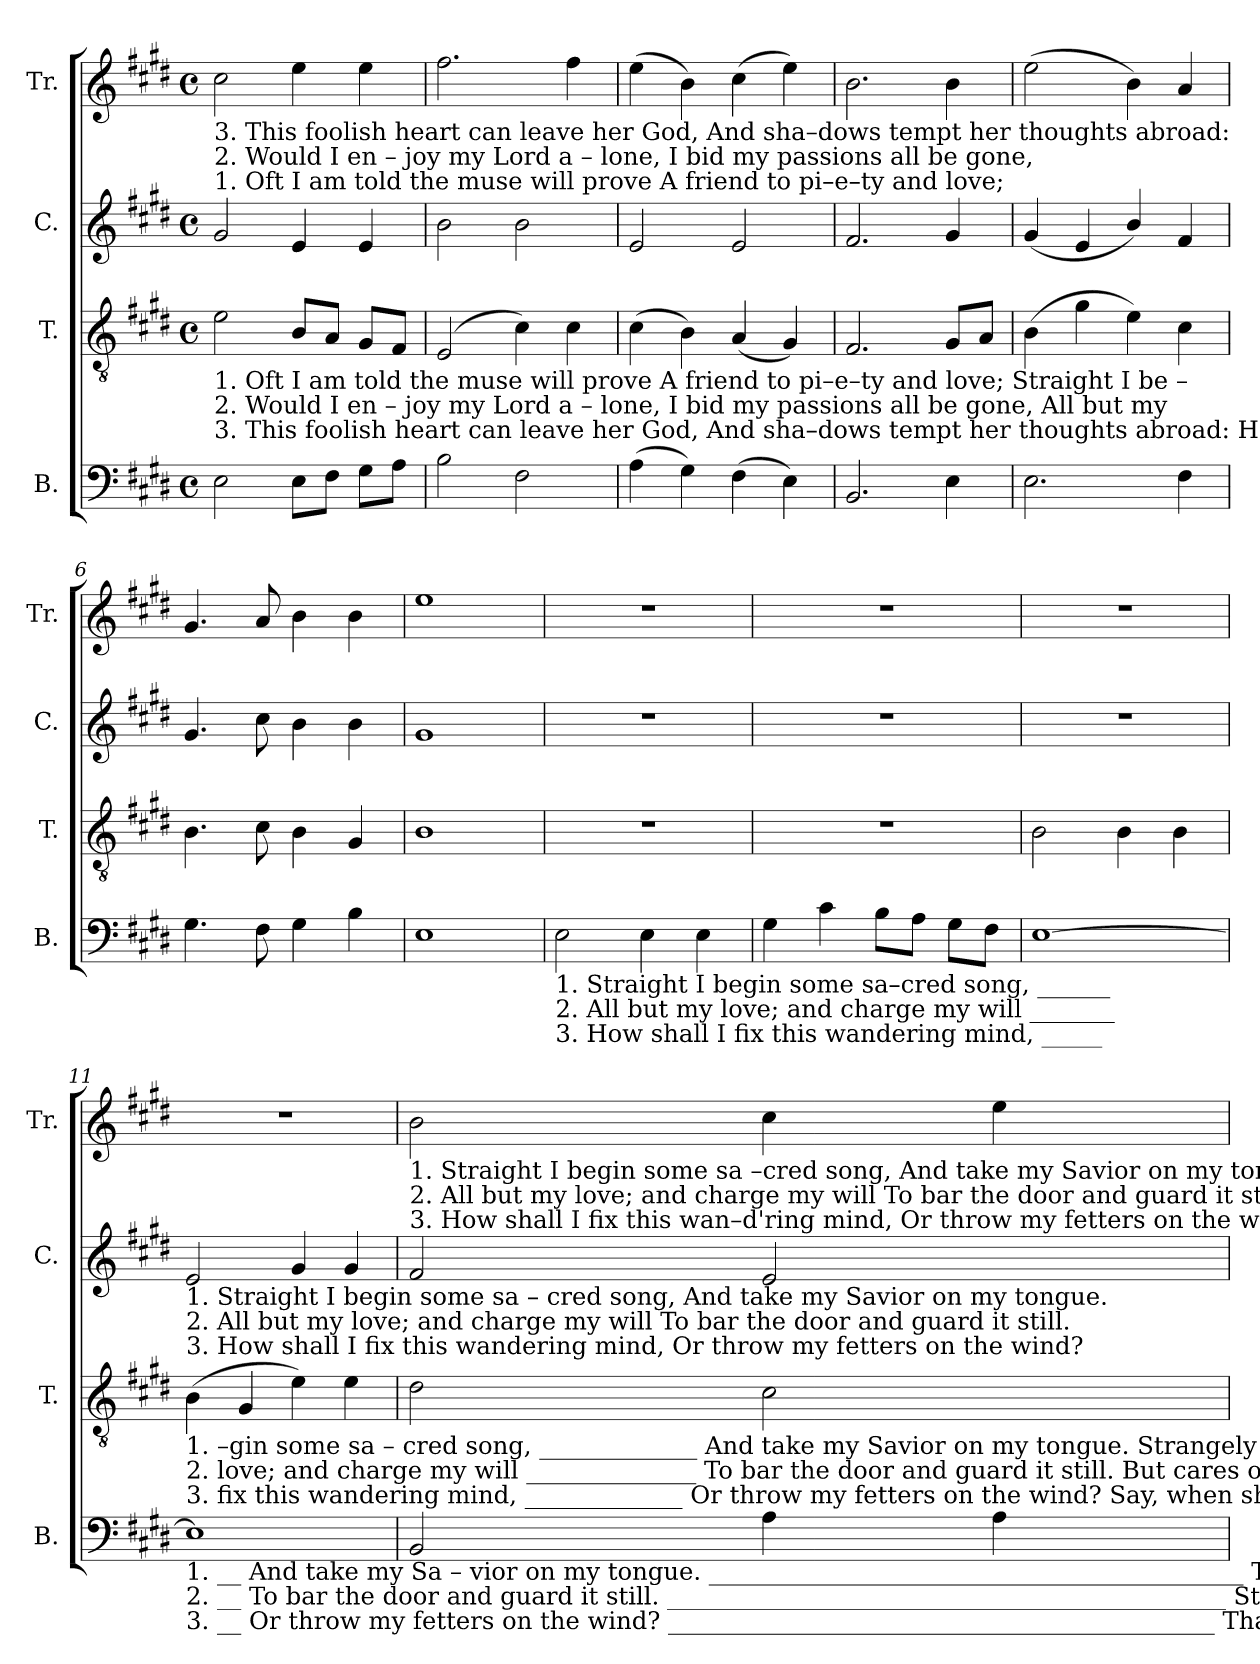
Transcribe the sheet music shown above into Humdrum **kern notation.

**kern	**kern	**kern	**kern
*part4	*part3	*part2	*part1
*staff4	*staff3	*staff2	*staff1
*I"B.	*I"T.	*I"C.	*I"Tr.
*I'B.	*I'T.	*I'C.	*I'Tr.
*clefF4	*clefGv2	*clefG2	*clefG2
*k[f#c#g#d#]	*k[f#c#g#d#]	*k[f#c#g#d#]	*k[f#c#g#d#]
*M4/4	*M4/4	*M4/4	*M4/4
*met(c)	*met(c)	*met(c)	*met(c)
*MM90	*MM90	*MM90	*MM90
=1	=1	=1	=1
!	!	!	!LO:TX:b:t=3.  This   foolish     heart  can   leave   her   God,    And  sha–dows tempt her thoughts abroad&colon;
!	!	!	!LO:TX:b:t=2.  Would  I  en   –   joy     my    Lord    a  –  lone,     I          bid            my  passions all be gone,
!	!	!	!LO:TX:b:t=1.  Oft  I       am        told    the   muse   will  prove   A         friend       to     pi–e–ty   and   love;
!	!LO:TX:b:t=1.  Oft  I       am        told    the   muse   will  prove   A         friend       to     pi–e–ty   and   love;                                                            Straight I be –	!	!
!	!LO:TX:b:t=2.  Would  I  en   –   joy     my    Lord    a  –  lone,     I          bid            my  passions all be gone,                                                            All but my	!	!
!	!LO:TX:b:t=3.  This   foolish     heart  can   leave   her   God,    And  sha–dows tempt her thoughts abroad&colon;                                                       How shall I	!	!
2E\	2e\	2g#/	2cc#\
8E\L	8B/L	4e/	4ee\
8F#\J	8A/J	.	.
8G#\L	8G#/L	4e/	4ee\
8A\J	8F#/J	.	.
=2	=2	=2	=2
2B\	(2E/	2b\	2.ff#\
2F#\	4c#\)	2b\	.
.	4c#\	.	4ff#\
=3	=3	=3	=3
(4A\	(4c#\	2e/	(4ee\
4G#\)	4B\)	.	4b\)
(4F#\	(4A/	2e/	(4cc#\
4E\)	4G#/)	.	4ee\)
=4	=4	=4	=4
2.BB/	2.F#/	2.f#/	2.b\
4E\	8G#/L	4g#/	4b\
.	8A/J	.	.
=5	=5	=5	=5
2.E\	(4B\	(4g#/	(2ee\
.	4g#\	4e/	.
.	4e\)	4b/)	4b\)
4F#\	4c#\	4f#/	4a/
=6	=6	=6	=6
4.G#\	4.B\	4.g#/	4.g#/
8F#\	8c#\	8cc#\	8a/
4G#\	4B\	4b\	4b\
4B\	4G#/	4b\	4b\
=7	=7	=7	=7
1E	1B	1g#	1ee
=8	=8	=8	=8
!LO:TX:b:t=1.  Straight I begin some sa–cred   song, ______	!	!	!
!LO:TX:b:t=2.  All  but my love; and charge my will  _______	!	!	!
!LO:TX:b:t=3.  How shall I  fix this wandering mind, _____	!	!	!
2E\	1r	1r	1r
4E\	.	.	.
4E\	.	.	.
=9	=9	=9	=9
4G#\	1r	1r	1r
4c#\	.	.	.
8B\L	.	.	.
8A\J	.	.	.
8G#\L	.	.	.
8F#\J	.	.	.
=10	=10	=10	=10
[1E	2B\	1r	1r
.	4B\	.	.
.	4B\	.	.
!!LO:LB:g=z
=11	=11	=11	=11
!	!	!LO:TX:b:t=1.  Straight I begin some   sa  –  cred  song,            And    take  my  Savior on  my  tongue.	!
!	!	!LO:TX:b:t=2.  All  but my love;  and   charge  my  will               To       bar  the  door and guard it still.	!
!	!	!LO:TX:b:t=3.  How  shall  I  fix  this  wandering  mind,            Or     throw my  fetters  on  the wind?	!
!	!LO:TX:b:t=1.  –gin     some sa – cred    song, _____________     And  take  my Savior on           my    tongue.  Strangely I lose his love – ly   face,	!	!
!	!LO:TX:b:t=2.  love;      and  charge  my  will  ______________     To    bar the  door and guard     it      still.      But cares or trifles make  or   find	!	!
!	!LO:TX:b:t=3.   fix       this  wandering mind, _____________      Or  throw my fetters  on          the    wind?   Say, when shall that bright moment be,	!	!
!LO:TX:b:t=1.  __               And take my Sa – vior  on my tongue. ____________________________________________                                                                                   To	!	!	!
!LO:TX:b:t=2.  __                 To  bar  the door and guard it  still. ______________________________________________                                                                                 Still	!	!	!
!LO:TX:b:t=3.  __               Or  throw  my  fetters  on  the  wind? _____________________________________________                                                                                That	!	!	!
1E]	(4B\	2e/	1r
.	4G#/	.	.
.	4e\)	4g#/	.
.	4e\	4g#/	.
=12	=12	=12	=12
!	!	!	!LO:TX:b:t=1. Straight I begin some sa –cred song,  And  take my  Savior on  my  tongue.
!	!	!	!LO:TX:b:t=2.  All but my love; and charge my will    To    bar  the  door and guard it still.
!	!	!	!LO:TX:b:t=3. How shall I fix this wan–d'ring mind, Or throw my  fetters  on  the wind?
2BB/	2d#\	2f#/	2b\
4A\	2c#\	2e/	4cc#\
4A\	.	.	4ee\
=	=	=	=
*-	*-	*-	*-
